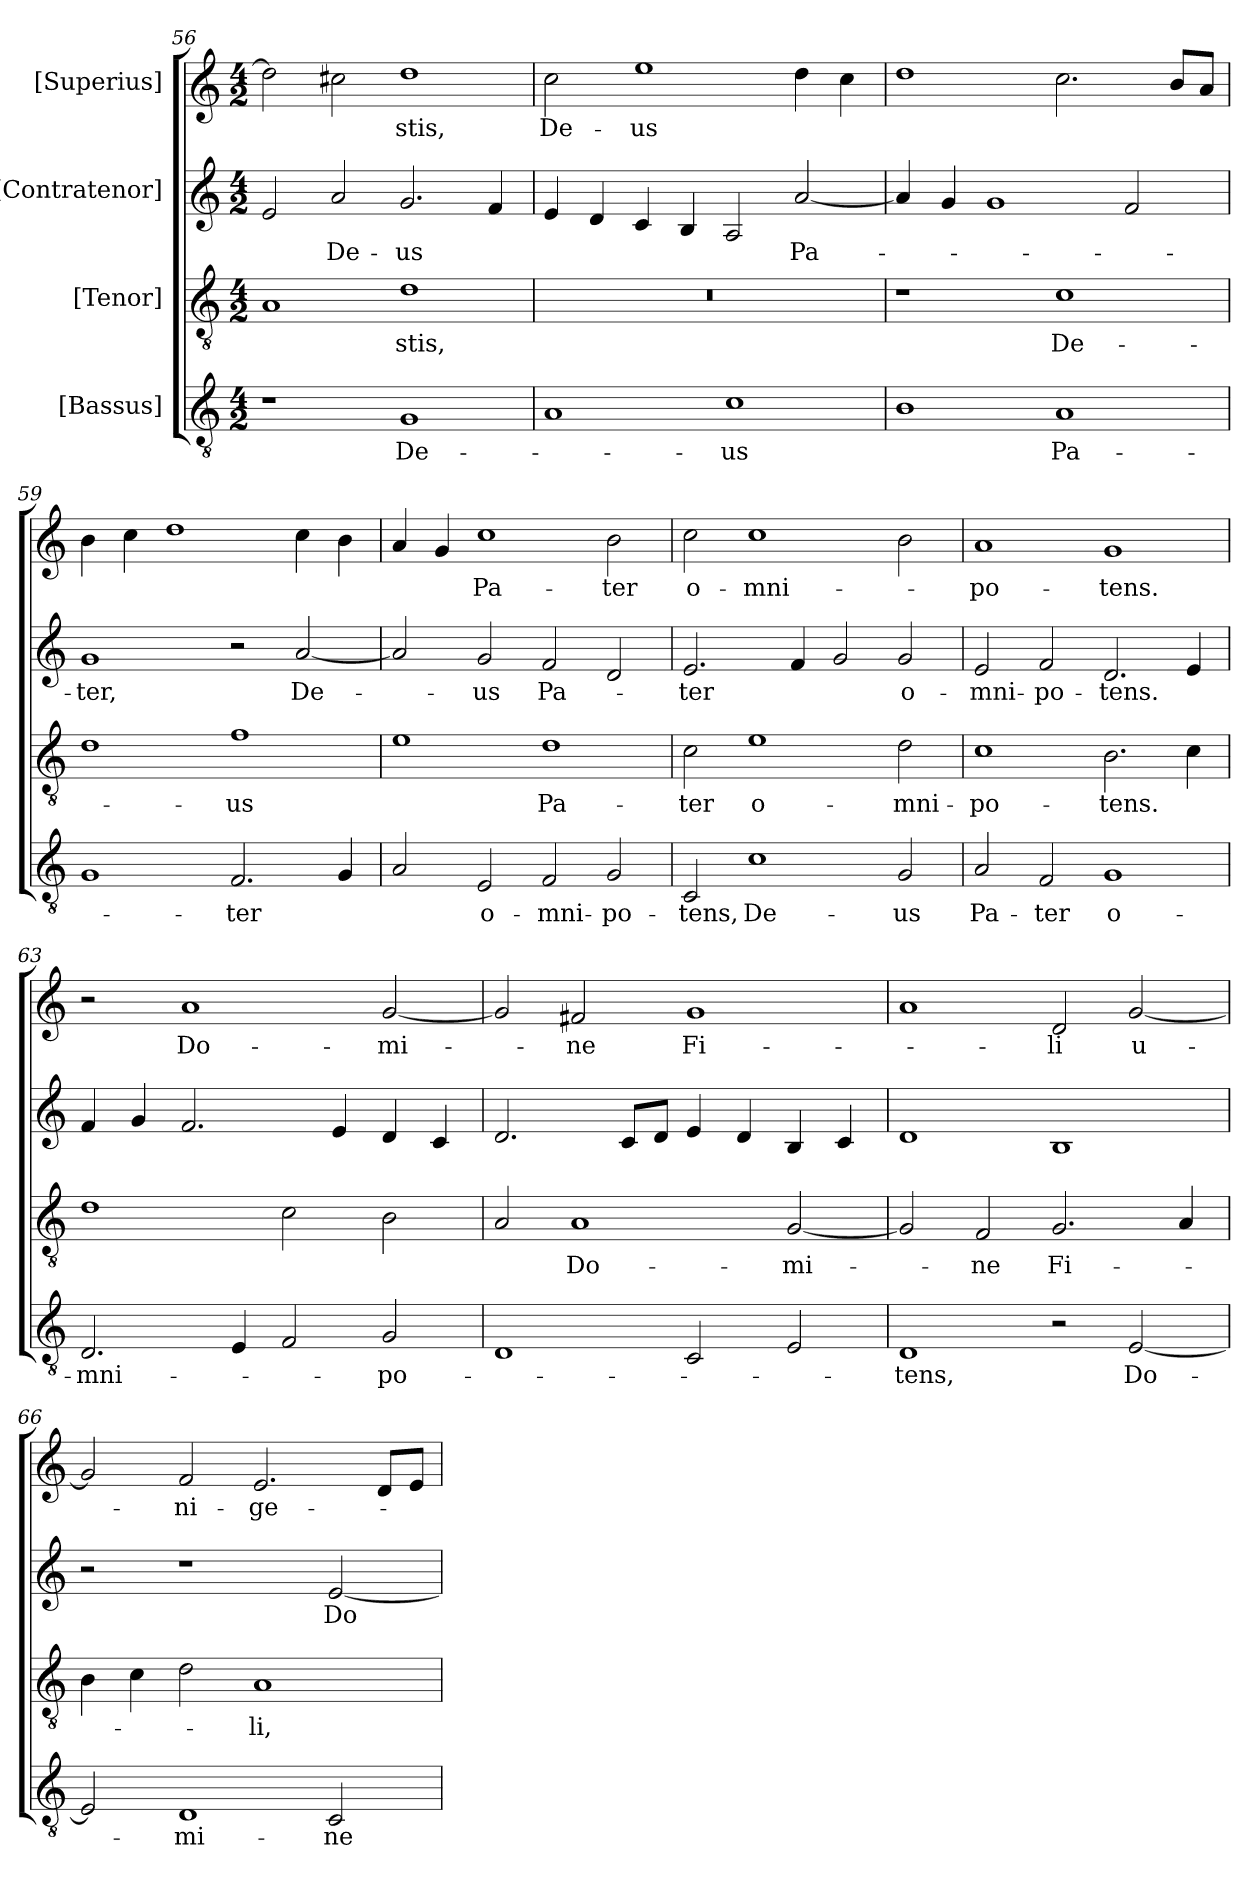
**kern	**text	**kern	**text	**kern	**text	**kern	**text
*part4	*part4	*part3	*part3	*part2	*part2	*part1	*part1
*staff4	*staff4	*staff3	*staff3	*staff2	*staff2	*staff1	*staff1
*I"[Bassus]	*	*I"[Tenor]	*	*I"[Contratenor]	*	*I"[Superius]	*
*clefGv2	*	*clefGv2	*	*clefG2	*	*clefG2	*
*k[]	*	*k[]	*	*k[]	*	*k[]	*
*M4/2	*	*M4/2	*	*M4/2	*	*M4/2	*
=56	=56	=56	=56	=56	=56	=56	=56
1r	.	1A/	.	2e/	.	2dd\]	.
.	.	.	.	2a/	De-	2cc#X\	.
1G/	De-	1d\	-stis,	2.g/	-us	1dd\	-stis,
.	.	.	.	4f/	.	.	.
=57	=57	=57	=57	=57	=57	=57	=57
1A/	.	0r	.	4e/	.	2cc\	De-
.	.	.	.	4d/	.	.	.
.	.	.	.	4c/	.	1ee\	-us
.	.	.	.	4B/	.	.	.
1c\	-us	.	.	2A/	.	.	.
.	.	.	.	[2a/	Pa-	4dd\	.
.	.	.	.	.	.	4cc\	.
=58	=58	=58	=58	=58	=58	=58	=58
1B\	.	1r	.	4a/]	.	1dd\	.
.	.	.	.	4g/	.	.	.
.	.	.	.	1g/	.	.	.
1A/	Pa-	1c\	De-	.	.	2.cc\	.
.	.	.	.	2f/	.	.	.
.	.	.	.	.	.	8b/L	.
.	.	.	.	.	.	8a/J	.
=59	=59	=59	=59	=59	=59	=59	=59
1G/	.	1d\	.	1g/	-ter,	4b\	.
.	.	.	.	.	.	4cc\	.
.	.	.	.	.	.	1dd\	.
2.F/	-ter	1f\	-us	2r	.	.	.
.	.	.	.	[2a/	De-	4cc\	.
4G/	.	.	.	.	.	4b\	.
=60	=60	=60	=60	=60	=60	=60	=60
2A/	.	1e\	.	2a/]	.	4a/	.
.	.	.	.	.	.	4g/	.
2E/	o-	.	.	2g/	-us	1cc\	Pa-
2F/	-mni-	1d\	Pa-	2f/	Pa-	.	.
2G/	-po-	.	.	2d/	.	2b\	-ter
=61	=61	=61	=61	=61	=61	=61	=61
2C/	-tens,	2c\	-ter	2.e/	-ter	2cc\	o-
1c\	De-	1e\	o-	.	.	1cc\	-mni-
.	.	.	.	4f/	.	.	.
.	.	.	.	2g/	.	.	.
2G/	-us	2d\	-mni-	2g/	o-	2b\	.
=62	=62	=62	=62	=62	=62	=62	=62
2A/	Pa-	1c\	-po-	2e/	-mni-	1a/	-po-
2F/	-ter	.	.	2f/	-po-	.	.
1G/	o-	2.B\	-tens.	2.d/	-tens.	1g/	-tens.
.	.	4c\	.	4e/	.	.	.
=63	=63	=63	=63	=63	=63	=63	=63
2.D/	-mni-	1d\	.	4f/	.	2r	.
.	.	.	.	4g/	.	.	.
.	.	.	.	2.f/	.	1a/	Do-
4E/	.	.	.	.	.	.	.
2F/	.	2c\	.	.	.	.	.
.	.	.	.	4e/	.	.	.
2G/	-po-	2B\	.	4d/	.	[2g/	-mi-
.	.	.	.	4c/	.	.	.
=64	=64	=64	=64	=64	=64	=64	=64
1D/	.	2A/	.	2.d/	.	2g/]	.
.	.	1A/	Do-	.	.	2f#X/	-ne
.	.	.	.	8c/L	.	.	.
.	.	.	.	8d/J	.	.	.
2C/	.	.	.	4e/	.	1g/	Fi-
.	.	.	.	4d/	.	.	.
2E/	.	[2G/	-mi-	4B/	.	.	.
.	.	.	.	4c/	.	.	.
=65	=65	=65	=65	=65	=65	=65	=65
1D/	-tens,	2G/]	.	1d/	.	1a/	.
.	.	2F/	-ne	.	.	.	.
2r	.	2.G/	Fi-	1B/	.	2d/	-li
[2E/	Do-	.	.	.	.	[2g/	u-
.	.	4A/	.	.	.	.	.
=66	=66	=66	=66	=66	=66	=66	=66
2E/]	.	4B\	.	2r	.	2g/]	.
.	.	4c\	.	.	.	.	.
1D/	-mi-	2d\	.	1r	.	2f/	-ni-
.	.	1A/	-li,	.	.	2.e/	-ge-
2C/	-ne	.	.	[2e/	Do-	.	.
.	.	.	.	.	.	8d/L	.
.	.	.	.	.	.	8e/J	.
=	=	=	=	=	=	=	=
*-	*-	*-	*-	*-	*-	*-	*-
